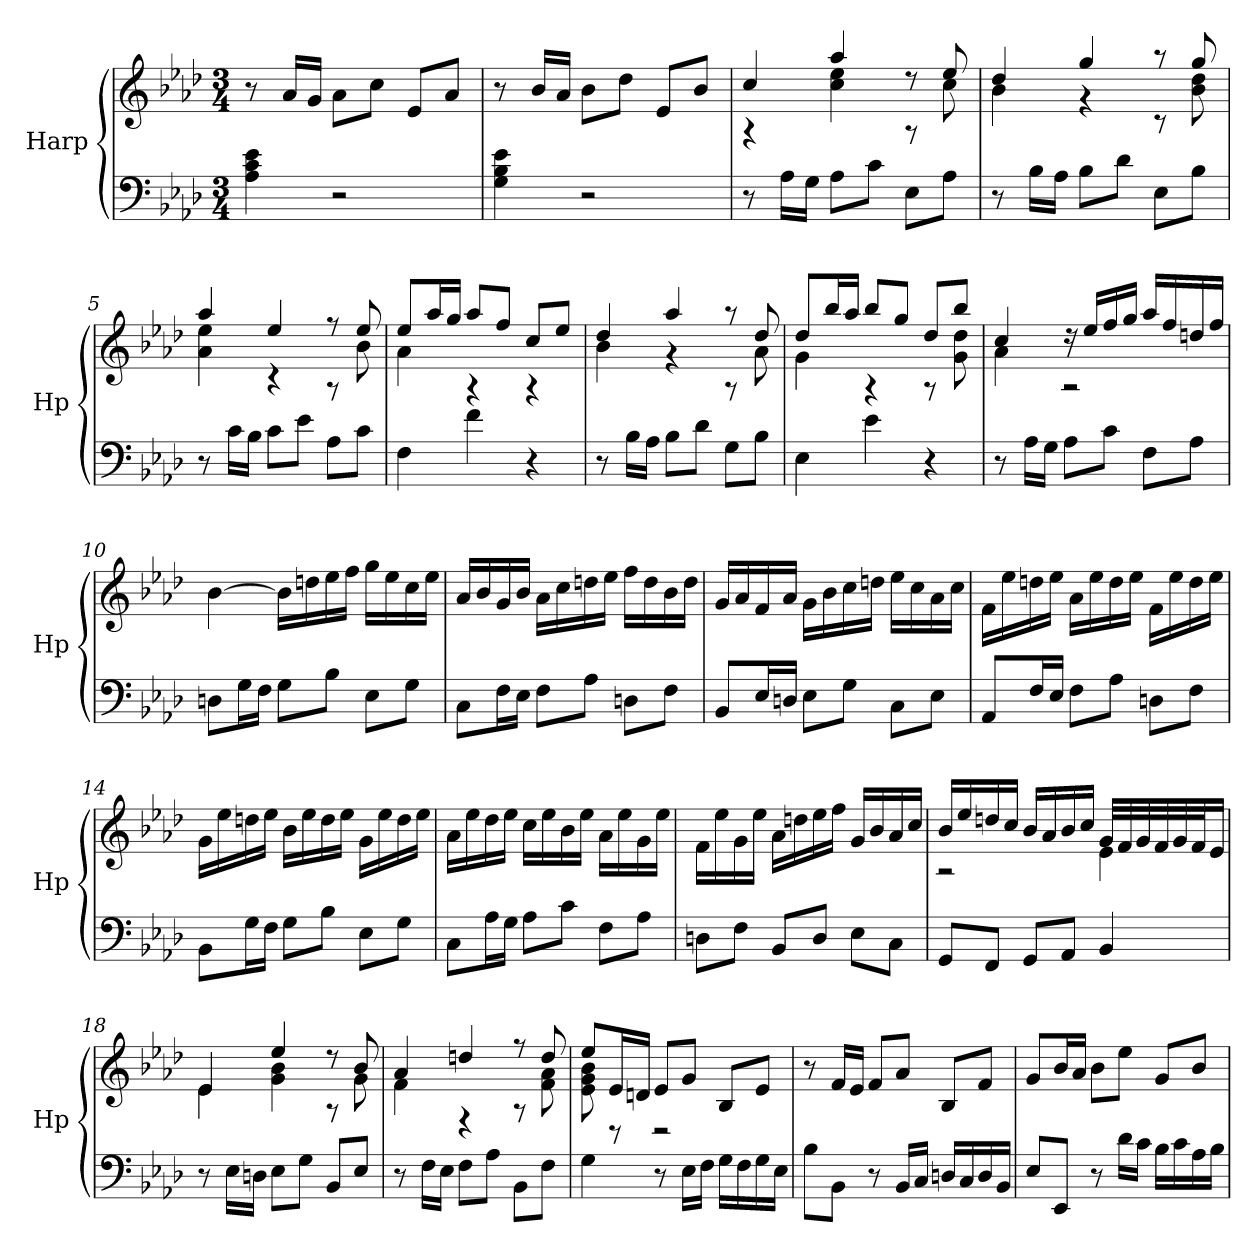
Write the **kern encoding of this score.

**kern	**kern
*part1	*part1
*staff2	*staff1
*I"Harp	*
*I'Hp	*
*clefF4	*clefG2
*k[b-e-a-d-]	*k[b-e-a-d-]
*M3/4	*M3/4
=1	=1
4A-\ 4c\ 4e-\	8r
.	16a-/LL
.	16g/JJ
2r	8a-\L
.	8cc\J
.	8e-/L
.	8a-/J
=2	=2
4G\ 4B-\ 4e-\	8r
.	16b-/LL
.	16a-/JJ
2r	8b-\L
.	8dd-\J
.	8e-/L
.	8b-/J
=3	=3
*	*^
8r	4cc/	4rA
16A-\LL	.	.
16G\JJ	.	.
8A-\L	4aa-/	4cc\ 4ee-\
8c\J	.	.
8E-\L	8rdd	8rA
8A-\J	8ee-/	8cc\
=4	=4	=4
8r	4dd-/	4b-\
16B-\LL	.	.
16A-\JJ	.	.
8B-\L	4gg/	4r
8d-\J	.	.
8E-\L	8r	8rc
8B-\J	8gg/	8b-\ 8dd-\
=5	=5	=5
8r	4aa-/	4a-\ 4ee-\
16c\LL	.	.
16B-\JJ	.	.
8c\L	4ee-/	4rc
8e-\J	.	.
8A-\L	8r	8rA
8c\J	8ee-/	8b-\
!!LO:LB:g=z	!!
=6	=6	=6
4F\	8ee-/L	4a-\
.	16aa-/L	.
.	16gg/JJ	.
4f\	8aa-/L	4rA
.	8ff/J	.
4r	8cc/L	4rA
.	8ee-/J	.
=7	=7	=7
8r	4dd-/	4b-\
16B-\LL	.	.
16A-\JJ	.	.
8B-\L	4aa-/	4r
8d-\J	.	.
8G\L	8r	8rA
8B-\J	8dd-/	8a-\
=8	=8	=8
4E-\	8dd-/L	4g\
.	16bb-/L	.
.	16aa-/JJ	.
4e-\	8bb-/L	4rA
.	8gg/J	.
4r	8dd-/L	8rA
.	8bb-/J	8g\ 8dd-\
=9	=9	=9
8r	4cc/	4a-\
16A-\LL	.	.
16G\JJ	.	.
8A-\L	16rdd	2rA
.	16ee-/LL	.
8c\J	16ff/	.
.	16gg/JJ	.
8F\L	16aa-/LL	.
.	16ff/	.
8A-\J	16ddn/	.
.	16ff/JJ	.
*	*v	*v
!!LO:LB:g=z
=10	=10
8Dn\L	[4b-\
16G\L	.
16F\JJ	.
8G\L	16b-\LL]
.	16ddn\
8B-\J	16ee-\
.	16ff\JJ
8E-\L	16gg\LL
.	16ee-\
8G\J	16cc\
.	16ee-\JJ
=11	=11
8C\L	16a-/LL
.	16b-/
16F\L	16g/
16E-\JJ	16b-/JJ
8F\L	16a-\LL
.	16cc\
8A-\J	16ddn\
.	16ee-\JJ
8Dn\L	16ff\LL
.	16dd\
8F\J	16b-\
.	16dd\JJ
=12	=12
8BB-/L	16g/LL
.	16a-/
16E-/L	16f/
16Dn/JJ	16a-/JJ
8E-\L	16g\LL
.	16b-\
8G\J	16cc\
.	16ddn\JJ
8C\L	16ee-\LL
.	16cc\
8E-\J	16a-\
.	16cc\JJ
!!LO:LB:g=z
=13	=13
8AA-/L	16f\LL
.	16ee-\
16F/L	16ddn\
16E-/JJ	16ee-\JJ
8F\L	16a-\LL
.	16ee-\
8A-\J	16dd\
.	16ee-\JJ
8Dn\L	16f\LL
.	16ee-\
8F\J	16dd\
.	16ee-\JJ
=14	=14
8BB-\L	16g\LL
.	16ee-\
16G\L	16ddn\
16F\JJ	16ee-\JJ
8G\L	16b-\LL
.	16ee-\
8B-\J	16dd\
.	16ee-\JJ
8E-\L	16g\LL
.	16ee-\
8G\J	16dd\
.	16ee-\JJ
=15	=15
8C\L	16a-\LL
.	16ee-\
16A-\L	16dd-\
16G\JJ	16ee-\JJ
8A-\L	16cc\LL
.	16ee-\
8c\J	16b-\
.	16ee-\JJ
8F\L	16a-\LL
.	16ee-\
8A-\J	16g\
.	16ee-\JJ
!!LO:LB:g=z
=16	=16
8Dn\L	16f\LL
.	16ee-\
8F\J	16g\
.	16ee-\JJ
8BB-/L	16a-\LL
.	16ddn\
8D/J	16ee-\
.	16ff\JJ
8E-\L	16g/LL
.	16b-/
8C\J	16a-/
.	16cc/JJ
=17	=17
*	*^
8GG/L	16b-/LL	2rA
.	16ee-/	.
8FF/J	16ddn/	.
.	16cc/JJ	.
8GG/L	16b-/LL	.
.	16a-/	.
8AA-/J	16b-/	.
.	16cc/JJ	.
4BB-/	32g/LLL	4e-\
.	32f/	.
.	32g/	.
.	32f/	.
.	32g/	.
.	32f/J	.
.	16e-/JJ	.
=18	=18	=18
8r	4e-/	4e-\
16E-\LL	.	.
16Dn\JJ	.	.
8E-\L	4ee-/	4g\ 4b-\
8G\J	.	.
8BB-/L	8r	8rA
8E-/J	8b-/	8g\
=19	=19	=19
8r	4a-/	4f\
16F\LL	.	.
16E-\JJ	.	.
8F\L	4ddn/	4rF
8A-\J	.	.
8BB-\L	8r	8rA
8F\J	8dd/	8f\ 8a-\
!!LO:PB:g=z	!!
=20	=20	=20
4G\	8ee-/L	8e-\ 8g\ 8b-\
.	16e-/L	8rD
.	16dn/JJ	.
8r	8e-/L	2rD
16E-\LL	8g/J	.
16F\JJ	.	.
16G\LL	8B-/L	.
16F\	.	.
16G\	8e-/J	.
16E-\JJ	.	.
*	*v	*v
=21	=21
8B-\L	8r
8BB-\J	16f/LL
.	16e-/JJ
8r	8f/L
16BB-/LL	8a-/J
16C/JJ	.
16Dn/LL	8B-/L
16C/	.
16D/	8f/J
16BB-/JJ	.
=22	=22
8E-/L	8g/L
8EE-/J	16b-/L
.	16a-/JJ
8r	8b-\L
16d-\LL	8ee-\J
16c\JJ	.
16B-\LL	8g/L
16c\	.
16A-\	8b-/J
16B-\JJ	.
=	=
*-	*-
